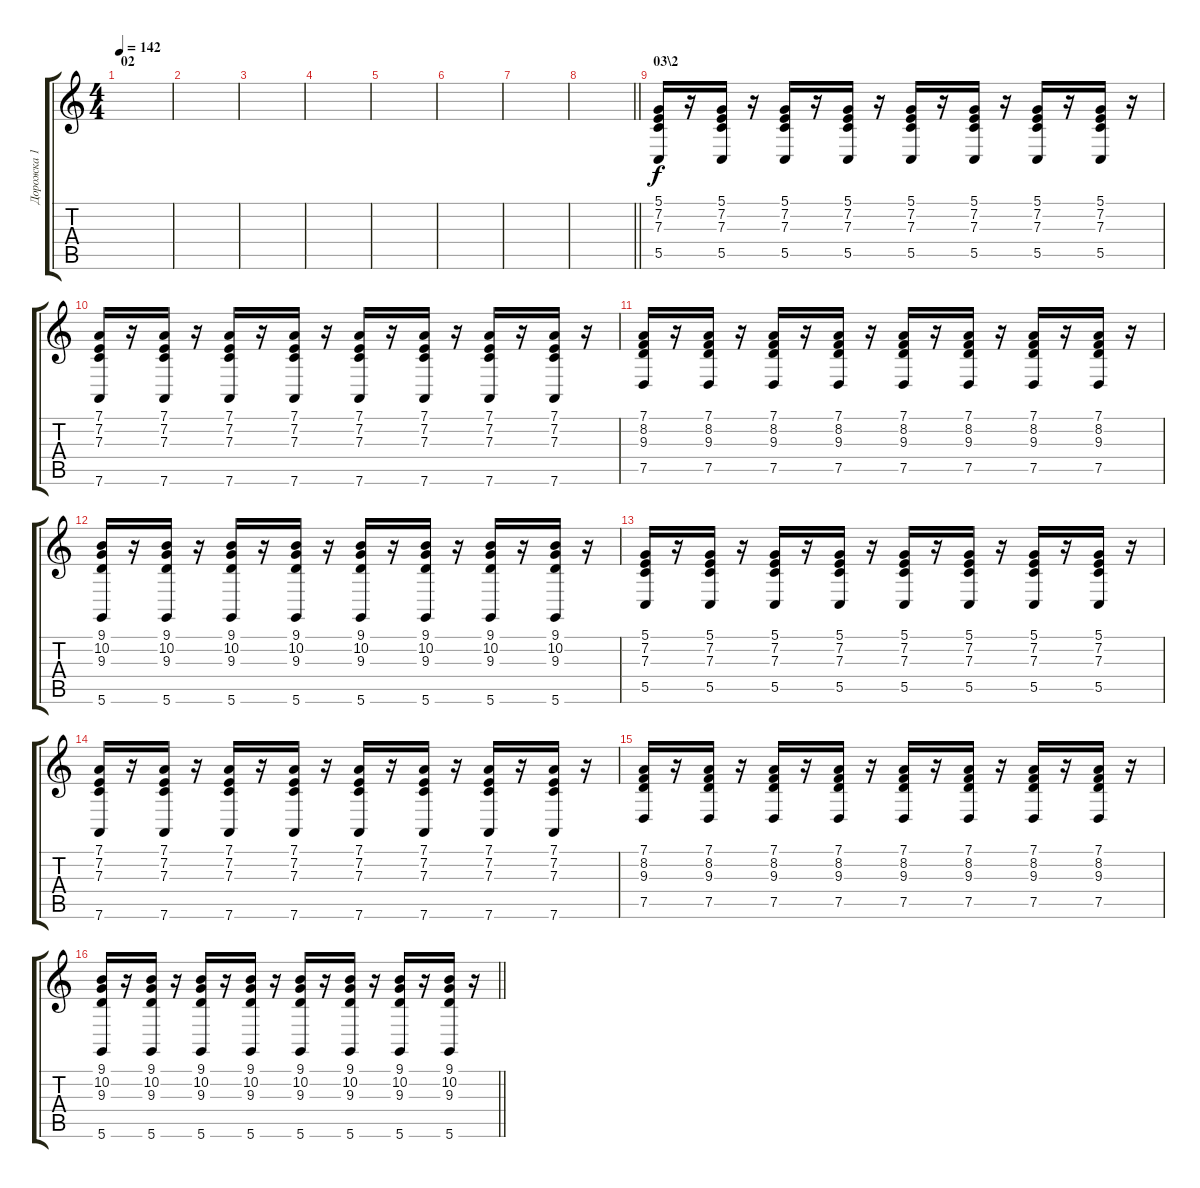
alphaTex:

\track ("Дорожка 1" "Дорожка 1") {instrument churchorgan}
\staff {score tabs}
\tuning (D4 A3 F3 C3 G2 D2) {hide}
\ts (4 4)
\section ("" "02")
\tempo 142
\clef g2
\ks c
|
|
|
|
|
|
|
\barLineRight lightlight
|
\section ("" "03\\2")
(5.1 7.2 7.3 5.5).16 r.16 (5.1 7.2 7.3 5.5).16 r.16 (5.1 7.2 7.3 5.5).16 r.16 (5.1 7.2 7.3 5.5).16 r.16 (5.1 7.2 7.3 5.5).16 r.16 (5.1 7.2 7.3 5.5).16 r.16 (5.1 7.2 7.3 5.5).16 r.16 (5.1 7.2 7.3 5.5).16 r.16 |
(7.1 7.2 7.3 7.6).16 r.16 (7.1 7.2 7.3 7.6).16 r.16 (7.1 7.2 7.3 7.6).16 r.16 (7.1 7.2 7.3 7.6).16 r.16 (7.1 7.2 7.3 7.6).16 r.16 (7.1 7.2 7.3 7.6).16 r.16 (7.1 7.2 7.3 7.6).16 r.16 (7.1 7.2 7.3 7.6).16 r.16 |
(7.1 8.2 9.3 7.5).16 r.16 (7.1 8.2 9.3 7.5).16 r.16 (7.1 8.2 9.3 7.5).16 r.16 (7.1 8.2 9.3 7.5).16 r.16 (7.1 8.2 9.3 7.5).16 r.16 (7.1 8.2 9.3 7.5).16 r.16 (7.1 8.2 9.3 7.5).16 r.16 (7.1 8.2 9.3 7.5).16 r.16 |
(9.1 10.2 9.3 5.6).16 r.16 (9.1 10.2 9.3 5.6).16 r.16 (9.1 10.2 9.3 5.6).16 r.16 (9.1 10.2 9.3 5.6).16 r.16 (9.1 10.2 9.3 5.6).16 r.16 (9.1 10.2 9.3 5.6).16 r.16 (9.1 10.2 9.3 5.6).16 r.16 (9.1 10.2 9.3 5.6).16 r.16 |
(5.1 7.2 7.3 5.5).16 r.16 (5.1 7.2 7.3 5.5).16 r.16 (5.1 7.2 7.3 5.5).16 r.16 (5.1 7.2 7.3 5.5).16 r.16 (5.1 7.2 7.3 5.5).16 r.16 (5.1 7.2 7.3 5.5).16 r.16 (5.1 7.2 7.3 5.5).16 r.16 (5.1 7.2 7.3 5.5).16 r.16 |
(7.1 7.2 7.3 7.6).16 r.16 (7.1 7.2 7.3 7.6).16 r.16 (7.1 7.2 7.3 7.6).16 r.16 (7.1 7.2 7.3 7.6).16 r.16 (7.1 7.2 7.3 7.6).16 r.16 (7.1 7.2 7.3 7.6).16 r.16 (7.1 7.2 7.3 7.6).16 r.16 (7.1 7.2 7.3 7.6).16 r.16 |
(7.1 8.2 9.3 7.5).16 r.16 (7.1 8.2 9.3 7.5).16 r.16 (7.1 8.2 9.3 7.5).16 r.16 (7.1 8.2 9.3 7.5).16 r.16 (7.1 8.2 9.3 7.5).16 r.16 (7.1 8.2 9.3 7.5).16 r.16 (7.1 8.2 9.3 7.5).16 r.16 (7.1 8.2 9.3 7.5).16 r.16 |
\barLineRight lightlight
(9.1 10.2 9.3 5.6).16 r.16 (9.1 10.2 9.3 5.6).16 r.16 (9.1 10.2 9.3 5.6).16 r.16 (9.1 10.2 9.3 5.6).16 r.16 (9.1 10.2 9.3 5.6).16 r.16 (9.1 10.2 9.3 5.6).16 r.16 (9.1 10.2 9.3 5.6).16 r.16 (9.1 10.2 9.3 5.6).16 r.16
